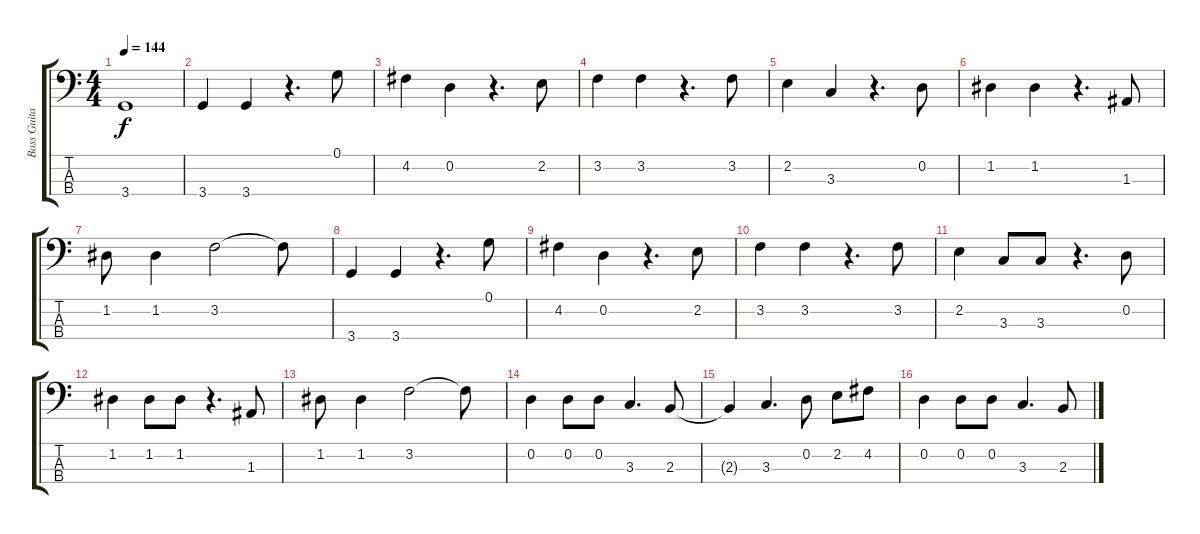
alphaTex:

\track ("Bass Guitar         " "Bass Guita") {instrument electricbassfinger}
\staff {score tabs}
\tuning (G2 D2 A1 E1) {hide}
\ts (4 4)
\tempo 144
\clef f4
\ks c
3.4{t}.1{dy f} |
3.4.4 3.4.4 r.4{d} 0.1.8 |
4.2.4 0.2.4 r.4{d} 2.2.8 |
3.2.4 3.2.4 r.4{d} 3.2.8 |
2.2.4 3.3.4 r.4{d} 0.2.8 |
1.2.4 1.2.4 r.4{d} 1.3.8 |
1.2.8 1.2.4 3.2.2 3.2{t}.8 |
3.4.4 3.4.4 r.4{d} 0.1.8 |
4.2.4 0.2.4 r.4{d} 2.2.8 |
3.2.4 3.2.4 r.4{d} 3.2.8 |
2.2.4 3.3.8 3.3.8 r.4{d} 0.2.8 |
1.2.4 1.2.8 1.2.8 r.4{d} 1.3.8 |
1.2.8 1.2.4 3.2.2 3.2{t}.8 |
0.2.4 0.2.8 0.2.8 3.3.4{d} 2.3.8 |
2.3{t}.4 3.3.4{d} 0.2.8 2.2.8 4.2.8 |
0.2.4 0.2.8 0.2.8 3.3.4{d} 2.3.8
